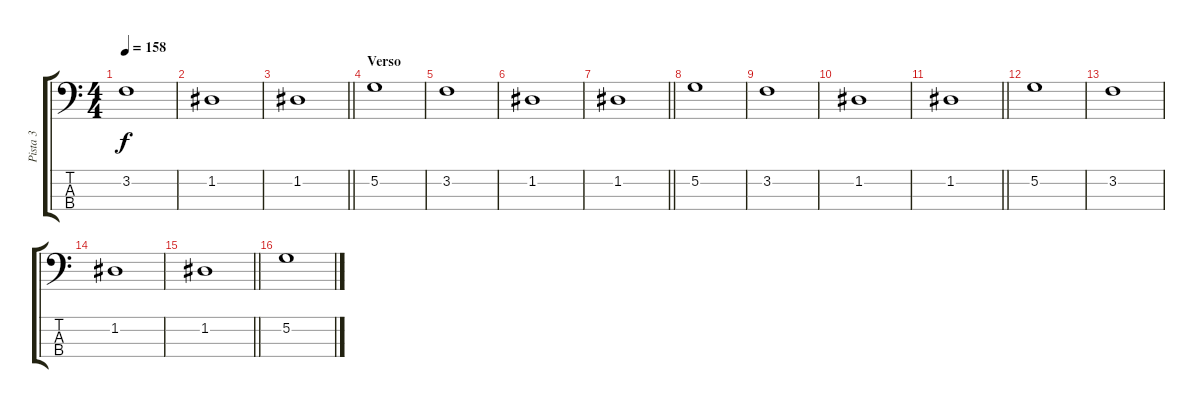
\track ("Pista 3" "Pista 3") {instrument electricbassfinger}
\staff {score tabs}
\tuning (G2 D2 A1 E1) {hide}
\ts (4 4)
\tempo 158
\clef f4
\ks c
3.2.1{dy f} |
1.2.1 |
\barLineRight lightlight
1.2.1 |
\section ("" "Verso")
5.2.1 |
3.2.1 |
1.2.1 |
\barLineRight lightlight
1.2.1 |
5.2.1 |
3.2.1 |
1.2.1 |
\barLineRight lightlight
1.2.1 |
5.2.1 |
3.2.1 |
1.2.1 |
\barLineRight lightlight
1.2.1 |
5.2.1
